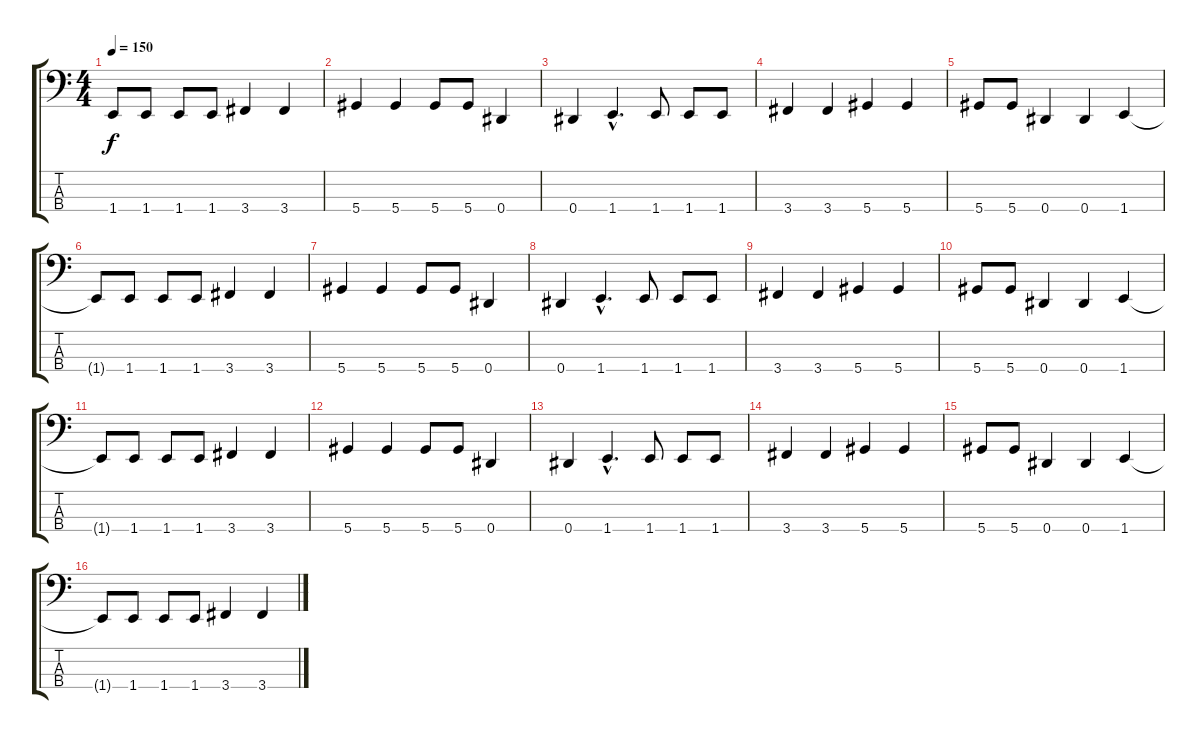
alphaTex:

\track "" {instrument electricbasspick}
\staff {score tabs}
\tuning (Gb2 Db2 Ab1 Eb1) {hide}
\ts (4 4)
\tempo 150
\clef f4
\ks c
1.4{t}.8{dy f} 1.4.8 1.4.8 1.4.8 3.4.4 3.4.4 |
5.4.4 5.4.4 5.4.8 5.4.8 0.4.4 |
0.4.4 1.4{hac}.4{d} 1.4.8 1.4.8 1.4.8 |
3.4.4 3.4.4 5.4.4 5.4.4 |
5.4.8 5.4.8 0.4.4 0.4.4 1.4.4 |
1.4{t}.8 1.4.8 1.4.8 1.4.8 3.4.4 3.4.4 |
5.4.4 5.4.4 5.4.8 5.4.8 0.4.4 |
0.4.4 1.4{hac}.4{d} 1.4.8 1.4.8 1.4.8 |
3.4.4 3.4.4 5.4.4 5.4.4 |
5.4.8 5.4.8 0.4.4 0.4.4 1.4.4 |
1.4{t}.8 1.4.8 1.4.8 1.4.8 3.4.4 3.4.4 |
5.4.4 5.4.4 5.4.8 5.4.8 0.4.4 |
0.4.4 1.4{hac}.4{d} 1.4.8 1.4.8 1.4.8 |
3.4.4 3.4.4 5.4.4 5.4.4 |
5.4.8 5.4.8 0.4.4 0.4.4 1.4.4 |
1.4{t}.8 1.4.8 1.4.8 1.4.8 3.4.4 3.4.4
